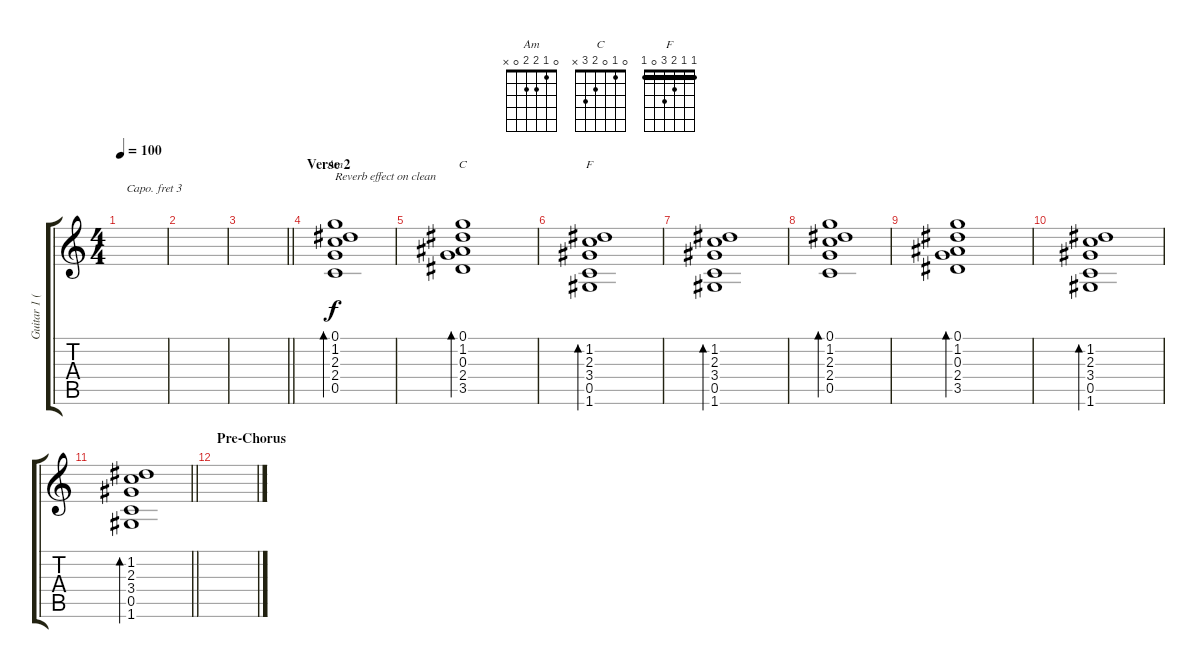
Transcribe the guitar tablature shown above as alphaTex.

\track ("Guitar 1 (Capo)" "Guitar 1 (") {instrument acousticguitarsteel}
\staff {score tabs}
\capo 3
\tuning (E4 B3 G3 D3 A2 E2) {hide}
\chord ("Am" 0 1 2 2 0 x)
\chord ("C" 0 1 0 2 3 x)
\chord ("F" 1 1 2 3 0 1) {barre 1}
\ts (4 4)
\tempo 100
\clef g2
\ks c
|
|
\barLineRight lightlight
|
\section ("" "Verse 2")
(0.1 1.2 2.3 2.4 0.5).1{bd 240 ch "Am" txt "Reverb effect on clean" instrument electricguitarclean} |
(0.1 1.2 0.3 2.4 3.5).1{bd 240 ch "C"} |
(1.2 2.3 3.4 0.5 1.6).1{bd 240 ch "F"} |
(1.2 2.3 3.4 0.5 1.6).1{bd 240} |
(0.1 1.2 2.3 2.4 0.5).1{bd 240} |
(0.1 1.2 0.3 2.4 3.5).1{bd 240} |
(1.2 2.3 3.4 0.5 1.6).1{bd 240} |
\barLineRight lightlight
(1.2 2.3 3.4 0.5 1.6).1{bd 240} |
\section ("" "Pre-Chorus")
